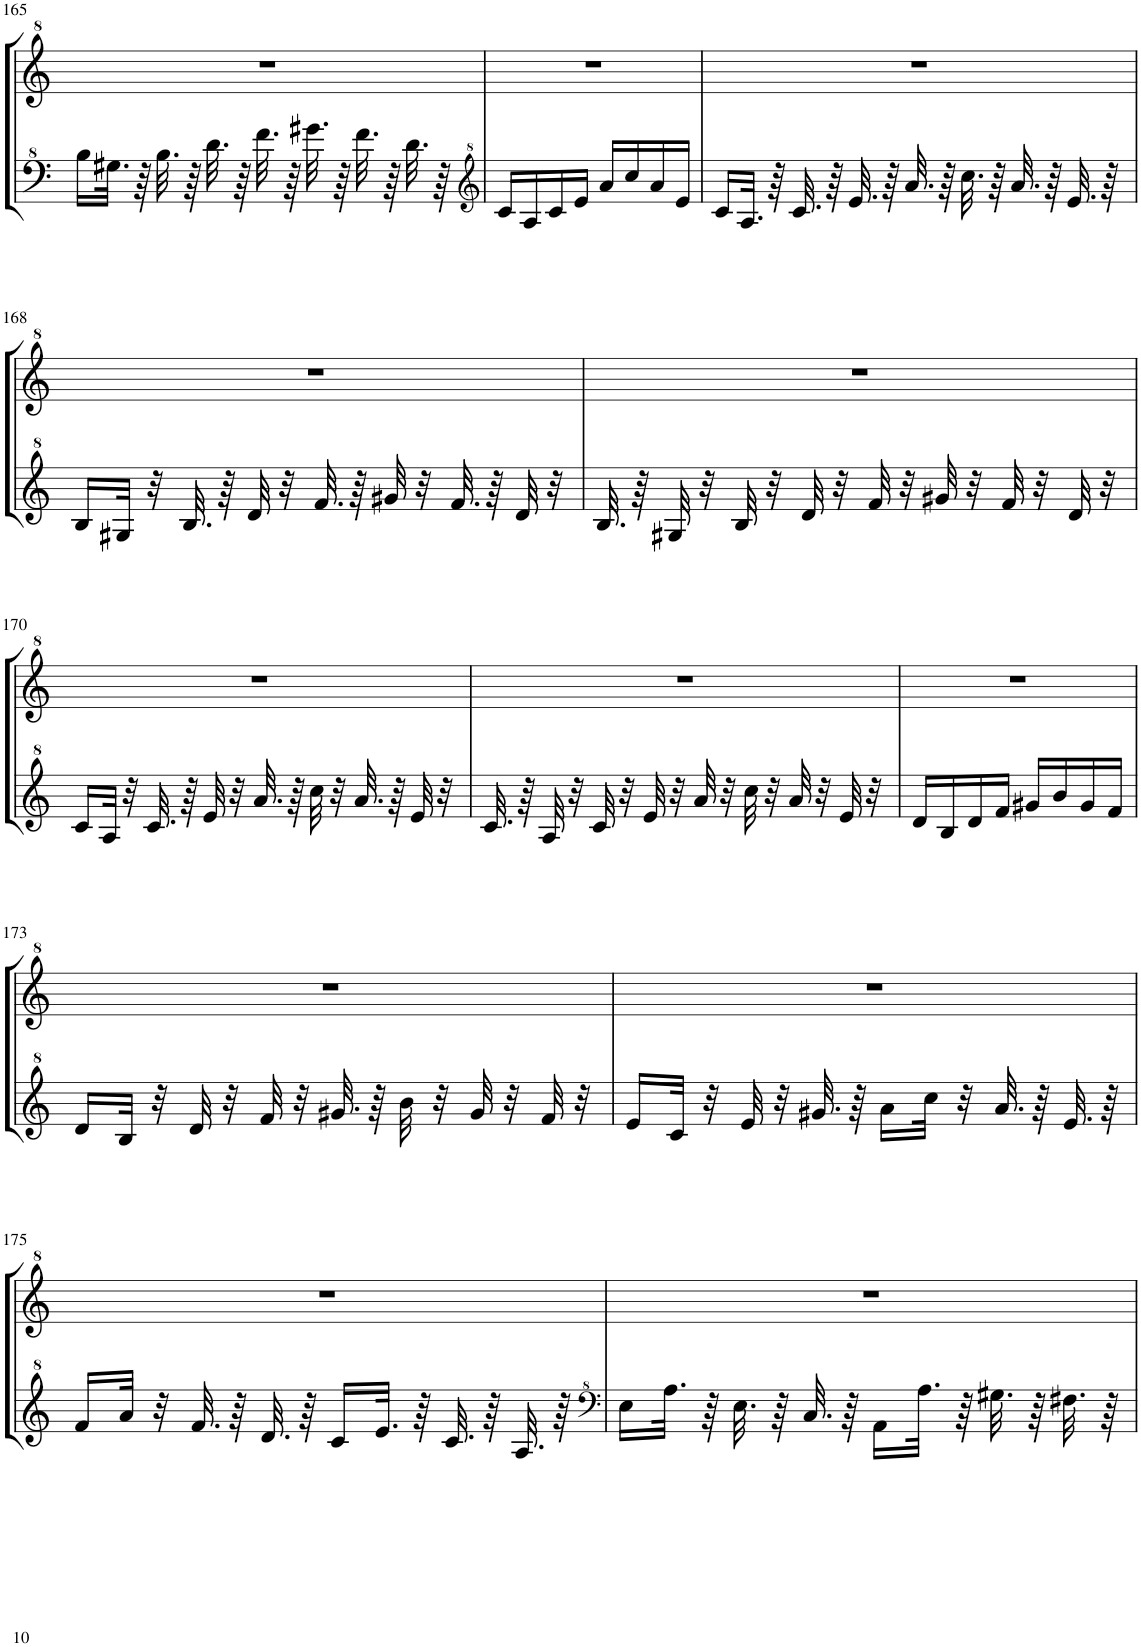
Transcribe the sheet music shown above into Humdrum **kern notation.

**kern	**kern
*part1	*part1
*staff2	*staff1
*I"Model III	*
!!LO:PB:g=z
*clefF^4	*clefG^2
*k[]	*k[]
*M2/4	*M2/4
=165	=165
16b\LL	2r
32.g#X\JJk	.
64r	.
32.b\	.
64r	.
32.dd\	.
64r	.
32.ff\	.
64r	.
32.gg#X\	.
64r	.
32.ff\	.
64r	.
32.dd\	.
64r	.
=166	=166
*clefG^2	*
16cc/LL	2r
16a/	.
16cc/	.
16ee/JJ	.
16aa/LL	.
16ccc/	.
16aa/	.
16ee/JJ	.
=167	=167
16cc/LL	2r
32.a/JJk	.
64r	.
32.cc/	.
64r	.
32.ee/	.
64r	.
32.aa/	.
64r	.
32.ccc\	.
64r	.
32.aa/	.
64r	.
32.ee/	.
64r	.
!!LO:LB:g=z
=168	=168
16b/LL	2r
32g#X/JJk	.
32r	.
32.b/	.
64r	.
32dd/	.
32r	.
32.ff/	.
64r	.
32gg#X/	.
32r	.
32.ff/	.
64r	.
32dd/	.
32r	.
=169	=169
32.b/	2r
64r	.
32g#X/	.
32r	.
32b/	.
32r	.
32dd/	.
32r	.
32ff/	.
32r	.
32gg#X/	.
32r	.
32ff/	.
32r	.
32dd/	.
32r	.
!!LO:LB:g=z
=170	=170
16cc/LL	2r
32a/JJk	.
32r	.
32.cc/	.
64r	.
32ee/	.
32r	.
32.aa/	.
64r	.
32ccc\	.
32r	.
32.aa/	.
64r	.
32ee/	.
32r	.
=171	=171
32.cc/	2r
64r	.
32a/	.
32r	.
32cc/	.
32r	.
32ee/	.
32r	.
32aa/	.
32r	.
32ccc\	.
32r	.
32aa/	.
32r	.
32ee/	.
32r	.
=172	=172
16dd/LL	2r
16b/	.
16dd/	.
16ff/JJ	.
16gg#X/LL	.
16bb/	.
16gg#/	.
16ff/JJ	.
!!LO:LB:g=z
=173	=173
16dd/LL	2r
32b/JJk	.
32r	.
32dd/	.
32r	.
32ff/	.
32r	.
32.gg#X/	.
64r	.
32bb\	.
32r	.
32gg#/	.
32r	.
32ff/	.
32r	.
=174	=174
16ee/LL	2r
32cc/JJk	.
32r	.
32ee/	.
32r	.
32.gg#X/	.
64r	.
16aa\LL	.
32ccc\JJk	.
32r	.
32.aa/	.
64r	.
32.ee/	.
64r	.
!!LO:LB:g=z
=175	=175
16ff/LL	2r
32aa/JJk	.
32r	.
32.ff/	.
64r	.
32.dd/	.
64r	.
16cc/LL	.
32.ee/JJk	.
64r	.
32.cc/	.
64r	.
32.a/	.
64r	.
=176	=176
*clefF^4	*
16e\LL	2r
32.a\JJk	.
64r	.
32.e\	.
64r	.
32.c/	.
64r	.
16A\LL	.
32.a\JJk	.
64r	.
32.g#X\	.
64r	.
32.f#X\	.
64r	.
=	=
*-	*-
